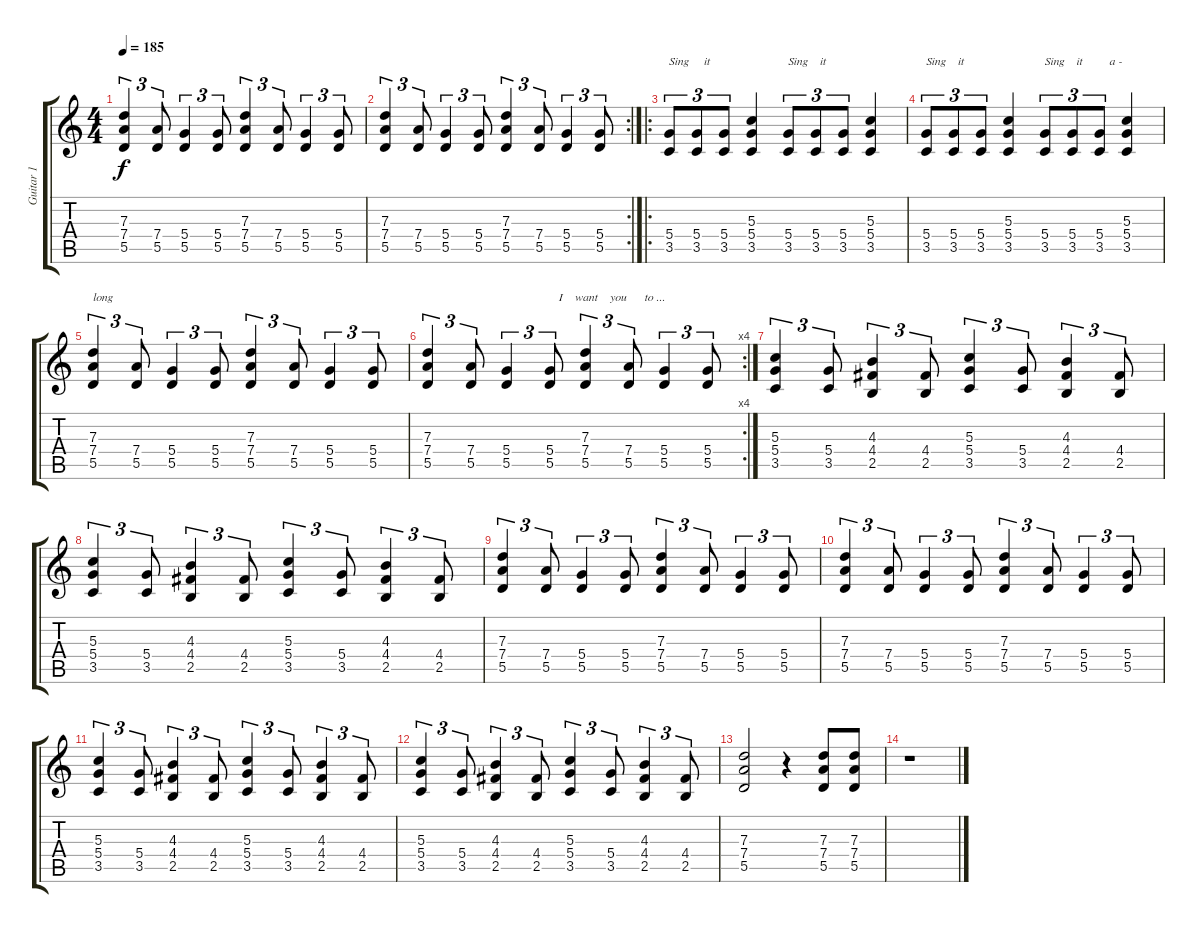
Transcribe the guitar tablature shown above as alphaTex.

\track ("Guitar 1" "Guitar 1") {instrument distortionguitar}
\staff {score tabs}
\tuning (E4 B3 G3 D3 A2 E2) {hide}
\ts (4 4)
\tempo 185
\clef g2
\ks c
(7.3 7.4 5.5).4{tu (3 2) dy f} (7.4 5.5).8{tu (3 2)} (5.4 5.5).4{tu (3 2)} (5.4 5.5).8{tu (3 2)} (7.3 7.4 5.5).4{tu (3 2)} (7.4 5.5).8{tu (3 2)} (5.4 5.5).4{tu (3 2)} (5.4 5.5).8{tu (3 2)} |
\rc 2
(7.3 7.4 5.5).4{tu (3 2)} (7.4 5.5).8{tu (3 2)} (5.4 5.5).4{tu (3 2)} (5.4 5.5).8{tu (3 2)} (7.3 7.4 5.5).4{tu (3 2)} (7.4 5.5).8{tu (3 2)} (5.4 5.5).4{tu (3 2)} (5.4 5.5).8{tu (3 2)} |
\ro
(5.4 3.5).8{tu (3 2) txt "Sing     it"} (5.4 3.5).8{tu (3 2)} (5.4 3.5).8{tu (3 2)} (5.3 5.4 3.5).4 (5.4 3.5).8{tu (3 2) txt "Sing    it"} (5.4 3.5).8{tu (3 2)} (5.4 3.5).8{tu (3 2)} (5.3 5.4 3.5).4 |
(5.4 3.5).8{tu (3 2) txt "Sing    it"} (5.4 3.5).8{tu (3 2)} (5.4 3.5).8{tu (3 2)} (5.3 5.4 3.5).4 (5.4 3.5).8{tu (3 2) txt "Sing    it         a -"} (5.4 3.5).8{tu (3 2)} (5.4 3.5).8{tu (3 2)} (5.3 5.4 3.5).4 |
(7.3 7.4 5.5).4{tu (3 2) txt "long"} (7.4 5.5).8{tu (3 2)} (5.4 5.5).4{tu (3 2)} (5.4 5.5).8{tu (3 2)} (7.3 7.4 5.5).4{tu (3 2)} (7.4 5.5).8{tu (3 2)} (5.4 5.5).4{tu (3 2)} (5.4 5.5).8{tu (3 2)} |
\rc 4
(7.3 7.4 5.5).4{tu (3 2)} (7.4 5.5).8{tu (3 2)} (5.4 5.5).4{tu (3 2)} (5.4 5.5).8{tu (3 2) txt "   I    want    you      to ..."} (7.3 7.4 5.5).4{tu (3 2)} (7.4 5.5).8{tu (3 2)} (5.4 5.5).4{tu (3 2)} (5.4 5.5).8{tu (3 2)} |
(5.3 5.4 3.5).4{tu (3 2)} (5.4 3.5).8{tu (3 2)} (4.3 4.4 2.5).4{tu (3 2)} (4.4 2.5).8{tu (3 2)} (5.3 5.4 3.5).4{tu (3 2)} (5.4 3.5).8{tu (3 2)} (4.3 4.4 2.5).4{tu (3 2)} (4.4 2.5).8{tu (3 2)} |
(5.3 5.4 3.5).4{tu (3 2)} (5.4 3.5).8{tu (3 2)} (4.3 4.4 2.5).4{tu (3 2)} (4.4 2.5).8{tu (3 2)} (5.3 5.4 3.5).4{tu (3 2)} (5.4 3.5).8{tu (3 2)} (4.3 4.4 2.5).4{tu (3 2)} (4.4 2.5).8{tu (3 2)} |
(7.3 7.4 5.5).4{tu (3 2)} (7.4 5.5).8{tu (3 2)} (5.4 5.5).4{tu (3 2)} (5.4 5.5).8{tu (3 2)} (7.3 7.4 5.5).4{tu (3 2)} (7.4 5.5).8{tu (3 2)} (5.4 5.5).4{tu (3 2)} (5.4 5.5).8{tu (3 2)} |
(7.3 7.4 5.5).4{tu (3 2)} (7.4 5.5).8{tu (3 2)} (5.4 5.5).4{tu (3 2)} (5.4 5.5).8{tu (3 2)} (7.3 7.4 5.5).4{tu (3 2)} (7.4 5.5).8{tu (3 2)} (5.4 5.5).4{tu (3 2)} (5.4 5.5).8{tu (3 2)} |
(5.3 5.4 3.5).4{tu (3 2)} (5.4 3.5).8{tu (3 2)} (4.3 4.4 2.5).4{tu (3 2)} (4.4 2.5).8{tu (3 2)} (5.3 5.4 3.5).4{tu (3 2)} (5.4 3.5).8{tu (3 2)} (4.3 4.4 2.5).4{tu (3 2)} (4.4 2.5).8{tu (3 2)} |
(5.3 5.4 3.5).4{tu (3 2)} (5.4 3.5).8{tu (3 2)} (4.3 4.4 2.5).4{tu (3 2)} (4.4 2.5).8{tu (3 2)} (5.3 5.4 3.5).4{tu (3 2)} (5.4 3.5).8{tu (3 2)} (4.3 4.4 2.5).4{tu (3 2)} (4.4 2.5).8{tu (3 2)} |
(7.3 7.4 5.5).2 r.4 (7.3 7.4 5.5).8 (7.3 7.4 5.5).8 |
r.1
